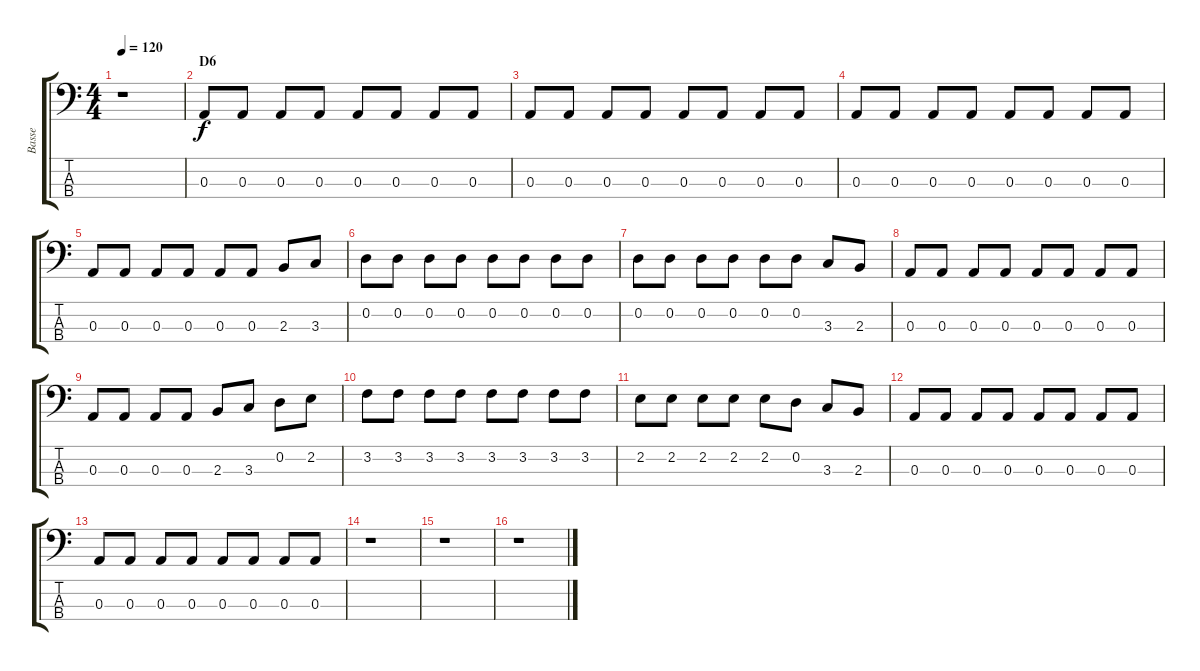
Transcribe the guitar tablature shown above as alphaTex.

\track ("Basse" "Basse") {instrument electricbasspick}
\staff {score tabs}
\tuning (G2 D2 A1 E1) {hide}
\ts (4 4)
\tempo 120
\clef f4
\ks c
r.1{dy f} |
\section ("" "D6")
0.3.8 0.3.8 0.3.8 0.3.8 0.3.8 0.3.8 0.3.8 0.3.8 |
0.3.8 0.3.8 0.3.8 0.3.8 0.3.8 0.3.8 0.3.8 0.3.8 |
0.3.8 0.3.8 0.3.8 0.3.8 0.3.8 0.3.8 0.3.8 0.3.8 |
0.3.8 0.3.8 0.3.8 0.3.8 0.3.8 0.3.8 2.3.8 3.3.8 |
0.2.8 0.2.8 0.2.8 0.2.8 0.2.8 0.2.8 0.2.8 0.2.8 |
0.2.8 0.2.8 0.2.8 0.2.8 0.2.8 0.2.8 3.3.8 2.3.8 |
0.3.8 0.3.8 0.3.8 0.3.8 0.3.8 0.3.8 0.3.8 0.3.8 |
0.3.8 0.3.8 0.3.8 0.3.8 2.3.8 3.3.8 0.2.8 2.2.8 |
3.2.8 3.2.8 3.2.8 3.2.8 3.2.8 3.2.8 3.2.8 3.2.8 |
2.2.8 2.2.8 2.2.8 2.2.8 2.2.8 0.2.8 3.3.8 2.3.8 |
0.3.8 0.3.8 0.3.8 0.3.8 0.3.8 0.3.8 0.3.8 0.3.8 |
0.3.8 0.3.8 0.3.8 0.3.8 0.3.8 0.3.8 0.3.8 0.3.8 |
r.1 |
r.1 |
r.1
